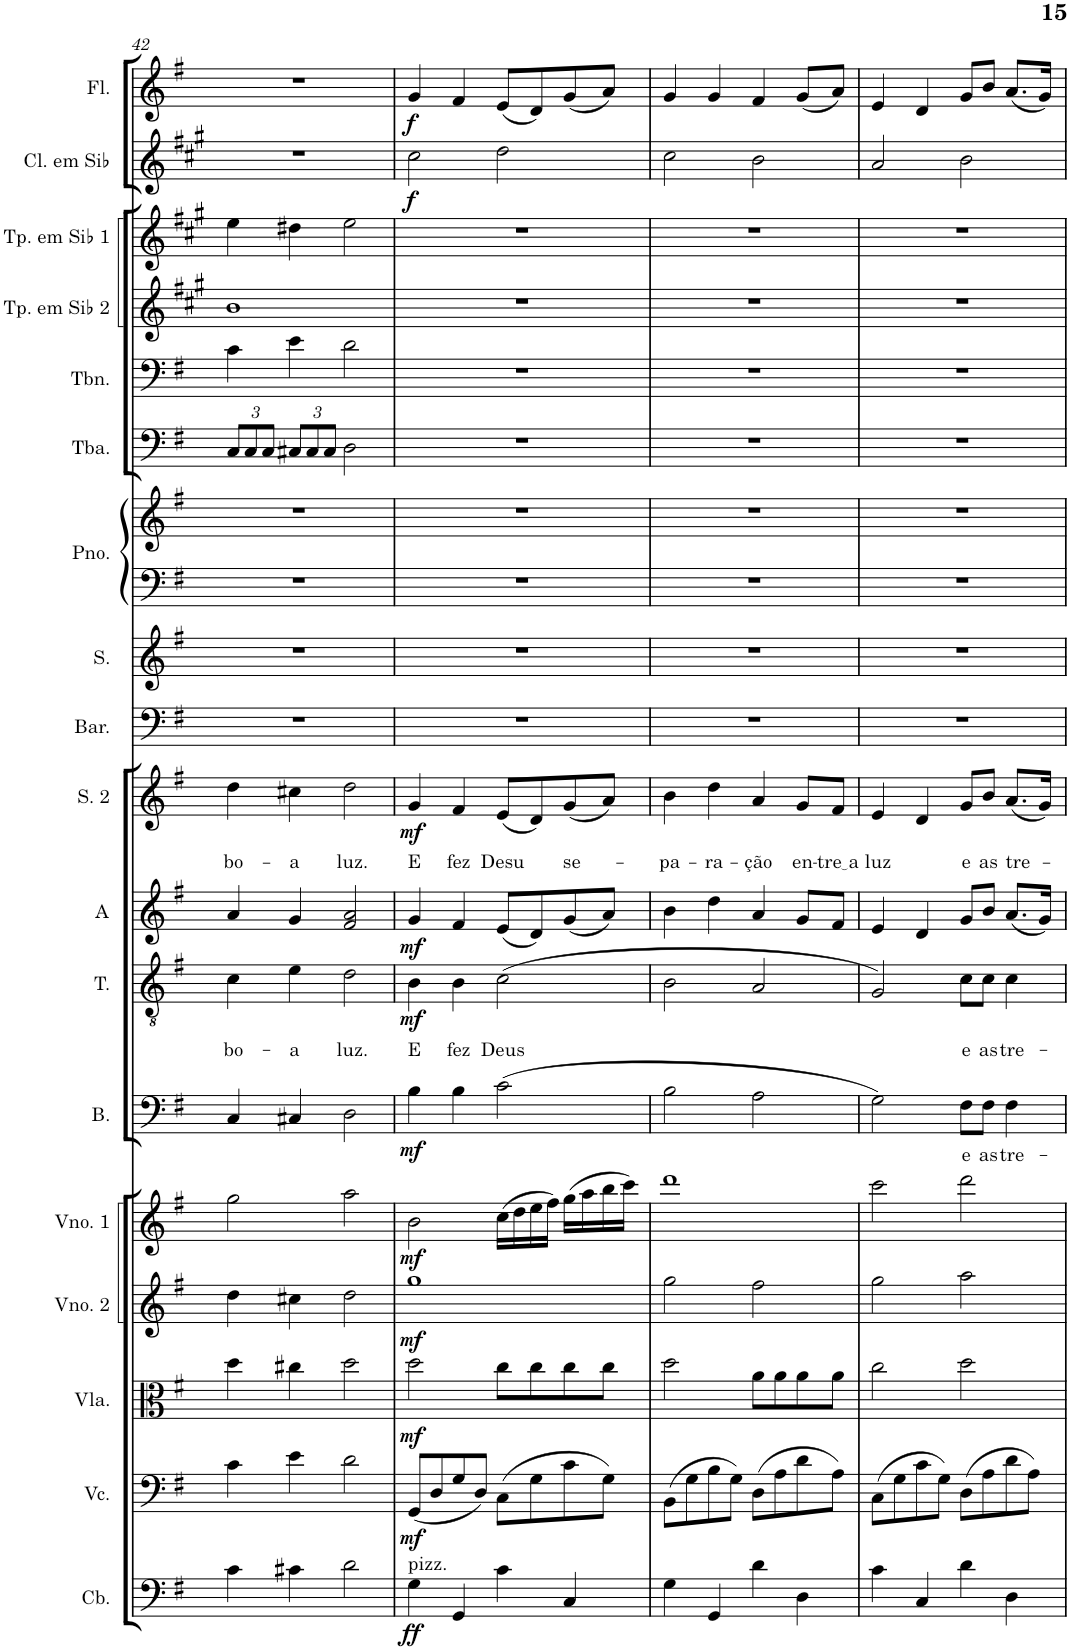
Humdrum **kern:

**kern	**dynam	**kern	**dynam	**kern	**dynam	**kern	**dynam	**kern	**dynam	**kern	**text	**dynam	**kern	**text	**dynam	**kern	**dynam	**kern	**text	**dynam	**kern	**kern	**kern	**kern	**kern	**kern	**kern	**kern	**kern	**dynam	**kern	**dynam
*part18	*part18	*part17	*part17	*part16	*part16	*part15	*part15	*part14	*part14	*part13	*part13	*part13	*part12	*part12	*part12	*part11	*part11	*part10	*part10	*part10	*part9	*part8	*part7	*part7	*part6	*part5	*part4	*part3	*part2	*part2	*part1	*part1
*staff19	*staff19	*staff18	*staff18	*staff17	*staff17	*staff16	*staff16	*staff15	*staff15	*staff14	*staff14	*staff14	*staff13	*staff13	*staff13	*staff12	*staff12	*staff11	*staff11	*staff11	*staff10	*staff9	*staff8	*staff7	*staff6	*staff5	*staff4	*staff3	*staff2	*staff2	*staff1	*staff1
*I"Contrabaixo	*	*I"Violoncelo	*	*I"Viola	*	*I"Violino 2	*	*I"Violino 1	*	*I"Baixo	*	*	*I"Tenor	*	*	*I"Alto	*	*I"Soprano 2	*	*	*I"Barítono	*I"Soprano	*I"Piano	*	*I"Tuba	*I"Trombone	*I"Trompete em Sib 2	*I"Trompete em Sib 1	*I"Clarinete em Sib	*	*I"Flauta Transversal	*
*I'Cb.	*	*I'Vc.	*	*I'Vla.	*	*I'Vno. 2	*	*I'Vno. 1	*	*I'B.	*	*	*I'T.	*	*	*I'A	*	*I'S. 2	*	*	*I'Bar.	*I'S.	*I'Pno.	*	*I'Tba.	*I'Tbn.	*I'Tp. em Sib 2	*I'Tp. em Sib 1	*I'Cl. em Sib	*	*I'Fl.	*
!!LO:PB:g=z
*clefF4	*	*clefF4	*	*clefC3	*	*clefG2	*	*clefG2	*	*clefF4	*	*	*clefGv2	*	*	*clefG2	*	*clefG2	*	*	*clefF4	*clefG2	*clefF4	*clefG2	*clefF4	*clefF4	*clefG2	*clefG2	*clefG2	*	*clefG2	*
*Trd7c12	*	*	*	*	*	*	*	*	*	*	*	*	*	*	*	*	*	*	*	*	*	*	*	*	*	*	*Trd1c2	*Trd1c2	*Trd1c2	*	*	*
*k[f#]	*	*k[f#]	*	*k[f#]	*	*k[f#]	*	*k[f#]	*	*k[f#]	*	*	*k[f#]	*	*	*k[f#]	*	*k[f#]	*	*	*k[f#]	*k[f#]	*k[f#]	*k[f#]	*k[f#]	*k[f#]	*k[f#c#g#]	*k[f#c#g#]	*k[f#c#g#]	*	*k[f#]	*
*M4/4	*	*M4/4	*	*M4/4	*	*M4/4	*	*M4/4	*	*M4/4	*	*	*M4/4	*	*	*M4/4	*	*M4/4	*	*	*M4/4	*M4/4	*M4/4	*M4/4	*M4/4	*M4/4	*M4/4	*M4/4	*M4/4	*	*M4/4	*
*met(c)	*	*met(c)	*	*met(c)	*	*met(c)	*	*met(c)	*	*met(c)	*	*	*met(c)	*	*	*met(c)	*	*met(c)	*	*	*met(c)	*met(c)	*met(c)	*met(c)	*met(c)	*met(c)	*met(c)	*met(c)	*met(c)	*	*met(c)	*
=42	=42	=42	=42	=42	=42	=42	=42	=42	=42	=42	=42	=42	=42	=42	=42	=42	=42	=42	=42	=42	=42	=42	=42	=42	=42	=42	=42	=42	=42	=42	=42	=42
!	!	!	!	!	!	!	!	!	!	!	!	!	!	!LO:LY:b	!	!	!	!	!LO:LY:b	!	!	!	!	!	!	!	!	!	!	!	!	!
*	*	*	*	*	*	*	*	*	*	*	*	*	*	*	*	*	*	*	*	*	*	*	*	*	*Xbrackettup	*	*	*	*	*	*	*
4c\	.	4c\	.	4dd\	.	4dd\	.	2gg\	.	4C/	.	.	4c\	bo-	.	4a/	.	4dd\	bo-	.	1r	1r	1r	1r	12C/L	4c\	1b	4ee\	1r	.	1r	.
.	.	.	.	.	.	.	.	.	.	.	.	.	.	.	.	.	.	.	.	.	.	.	.	.	12C/	.	.	.	.	.	.	.
.	.	.	.	.	.	.	.	.	.	.	.	.	.	.	.	.	.	.	.	.	.	.	.	.	12C/J	.	.	.	.	.	.	.
!	!	!	!	!	!	!	!	!	!	!	!	!	!	!LO:LY:b	!	!	!	!	!LO:LY:b	!	!	!	!	!	!	!	!	!	!	!	!	!
4c#X\	.	4e\	.	4cc#X\	.	4cc#X\	.	.	.	4C#X/	.	.	4e\	-a	.	4g/	.	4cc#X\	-a	.	.	.	.	.	12C#X/L	4e\	.	4dd#X\	.	.	.	.
.	.	.	.	.	.	.	.	.	.	.	.	.	.	.	.	.	.	.	.	.	.	.	.	.	12C#/	.	.	.	.	.	.	.
.	.	.	.	.	.	.	.	.	.	.	.	.	.	.	.	.	.	.	.	.	.	.	.	.	12C#/J	.	.	.	.	.	.	.
!	!	!	!	!	!	!	!	!	!	!	!	!	!	!LO:LY:b	!	!	!	!	!LO:LY:b	!	!	!	!	!	!	!	!	!	!	!	!	!
2d\	.	2d\	.	2dd\	.	2dd\	.	2aa\	.	2D\	.	.	2d\	luz.	.	2f#/ 2a/	.	2dd\	luz.	.	.	.	.	.	2D\	2d\	.	2ee\	.	.	.	.
=43	=43	=43	=43	=43	=43	=43	=43	=43	=43	=43	=43	=43	=43	=43	=43	=43	=43	=43	=43	=43	=43	=43	=43	=43	=43	=43	=43	=43	=43	=43	=43	=43
!LO:TX:a:t=pizz.	!	!	!	!	!	!	!	!	!	!	!	!	!	!	!	!	!	!	!	!	!	!	!	!	!	!	!	!	!	!	!	!
!	!LO:DY:b	!	!LO:DY:b	!	!LO:DY:b	!	!LO:DY:b	!	!LO:DY:b	!	!	!LO:DY:b	!	!LO:LY:b	!LO:DY:b	!	!LO:DY:b	!	!LO:LY:b	!LO:DY:b	!	!	!	!	!	!	!	!	!	!LO:DY:b	!	!LO:DY:b
4G\	ff	(8GG/L	mf	2dd\	mf	1gg	mf	2b\	mf	4B\	.	mf	4B\	E	mf	4g/	mf	4g/	E	mf	1r	1r	1r	1r	1r	1r	1r	1r	2cc#\	f	4g/	f
.	.	8D/	.	.	.	.	.	.	.	.	.	.	.	.	.	.	.	.	.	.	.	.	.	.	.	.	.	.	.	.	.	.
!	!	!	!	!	!	!	!	!	!	!	!	!	!	!LO:LY:b	!	!	!	!	!LO:LY:b	!	!	!	!	!	!	!	!	!	!	!	!	!
4GG/	.	8G/	.	.	.	.	.	.	.	4B\	.	.	4B\	fez	.	4f#/	.	4f#/	fez	.	.	.	.	.	.	.	.	.	.	.	4f#/	.
.	.	8D/J)	.	.	.	.	.	.	.	.	.	.	.	.	.	.	.	.	.	.	.	.	.	.	.	.	.	.	.	.	.	.
!	!	!	!	!	!	!	!	!	!	!	!	!	!	!LO:LY:b	!	!	!	!	!LO:LY:b	!	!	!	!	!	!	!	!	!	!	!	!	!
4c\	.	(8C\L	.	8cc\L	.	.	.	(16cc\LL	.	(2c\	.	.	(2c\	Deus	.	(8e/L	.	(8e/L	Desu	.	.	.	.	.	.	.	.	.	2dd\	.	(8e/L	.
.	.	.	.	.	.	.	.	16dd\	.	.	.	.	.	.	.	.	.	.	.	.	.	.	.	.	.	.	.	.	.	.	.	.
.	.	8G\	.	8cc\	.	.	.	16ee\	.	.	.	.	.	.	.	8d/)	.	8d/)	.	.	.	.	.	.	.	.	.	.	.	.	8d/)	.
.	.	.	.	.	.	.	.	16ff#\JJ)	.	.	.	.	.	.	.	.	.	.	.	.	.	.	.	.	.	.	.	.	.	.	.	.
!	!	!	!	!	!	!	!	!	!	!	!	!	!	!	!	!	!	!	!LO:LY:b	!	!	!	!	!	!	!	!	!	!	!	!	!
4C/	.	8c\	.	8cc\	.	.	.	(16gg\LL	.	.	.	.	.	.	.	(8g/	.	(8g/	se-	.	.	.	.	.	.	.	.	.	.	.	(8g/	.
.	.	.	.	.	.	.	.	16aa\	.	.	.	.	.	.	.	.	.	.	.	.	.	.	.	.	.	.	.	.	.	.	.	.
.	.	8G\J)	.	8cc\J	.	.	.	16bb\	.	.	.	.	.	.	.	8a/J)	.	8a/J)	.	.	.	.	.	.	.	.	.	.	.	.	8a/J)	.
.	.	.	.	.	.	.	.	16ccc\JJ)	.	.	.	.	.	.	.	.	.	.	.	.	.	.	.	.	.	.	.	.	.	.	.	.
=44	=44	=44	=44	=44	=44	=44	=44	=44	=44	=44	=44	=44	=44	=44	=44	=44	=44	=44	=44	=44	=44	=44	=44	=44	=44	=44	=44	=44	=44	=44	=44	=44
!	!	!	!	!	!	!	!	!	!	!	!	!	!	!	!	!	!	!	!LO:LY:b	!	!	!	!	!	!	!	!	!	!	!	!	!
4G\	.	(8BB\L	.	2dd\	.	2gg\	.	1ddd	.	2B\	.	.	2B\	.	.	4b\	.	4b\	-pa-	.	1r	1r	1r	1r	1r	1r	1r	1r	2cc#\	.	4g/	.
.	.	8G\	.	.	.	.	.	.	.	.	.	.	.	.	.	.	.	.	.	.	.	.	.	.	.	.	.	.	.	.	.	.
!	!	!	!	!	!	!	!	!	!	!	!	!	!	!	!	!	!	!	!LO:LY:b	!	!	!	!	!	!	!	!	!	!	!	!	!
4GG/	.	8B\	.	.	.	.	.	.	.	.	.	.	.	.	.	4dd\	.	4dd\	-ra-	.	.	.	.	.	.	.	.	.	.	.	4g/	.
.	.	8G\J)	.	.	.	.	.	.	.	.	.	.	.	.	.	.	.	.	.	.	.	.	.	.	.	.	.	.	.	.	.	.
!	!	!	!	!	!	!	!	!	!	!	!	!	!	!	!	!	!	!	!LO:LY:b	!	!	!	!	!	!	!	!	!	!	!	!	!
4d\	.	(8D\L	.	8a\L	.	2ff#\	.	.	.	2A\	.	.	2A/	.	.	4a/	.	4a/	-ção	.	.	.	.	.	.	.	.	.	2b\	.	4f#/	.
.	.	8A\	.	8a\	.	.	.	.	.	.	.	.	.	.	.	.	.	.	.	.	.	.	.	.	.	.	.	.	.	.	.	.
!	!	!	!	!	!	!	!	!	!	!	!	!	!	!	!	!	!	!	!LO:LY:b	!	!	!	!	!	!	!	!	!	!	!	!	!
4D\	.	8d\	.	8a\	.	.	.	.	.	.	.	.	.	.	.	8g/L	.	8g/L	en-	.	.	.	.	.	.	.	.	.	.	.	(8g/L	.
!	!	!	!	!	!	!	!	!	!	!	!	!	!	!	!	!	!	!	!LO:LY:b	!	!	!	!	!	!	!	!	!	!	!	!	!
.	.	8A\J)	.	8a\J	.	.	.	.	.	.	.	.	.	.	.	8f#/J	.	8f#/J	tre a	.	.	.	.	.	.	.	.	.	.	.	8a/J)	.
=45	=45	=45	=45	=45	=45	=45	=45	=45	=45	=45	=45	=45	=45	=45	=45	=45	=45	=45	=45	=45	=45	=45	=45	=45	=45	=45	=45	=45	=45	=45	=45	=45
!	!	!	!	!	!	!	!	!	!	!	!	!	!	!	!	!	!	!	!LO:LY:b	!	!	!	!	!	!	!	!	!	!	!	!	!
4c\	.	(8C\L	.	2cc\	.	2gg\	.	2ccc\	.	2G\)	.	.	2G/)	.	.	4e/	.	4e/	luz	.	1r	1r	1r	1r	1r	1r	1r	1r	2a/	.	4e/	.
.	.	8G\	.	.	.	.	.	.	.	.	.	.	.	.	.	.	.	.	.	.	.	.	.	.	.	.	.	.	.	.	.	.
4C/	.	8c\	.	.	.	.	.	.	.	.	.	.	.	.	.	4d/	.	4d/	.	.	.	.	.	.	.	.	.	.	.	.	4d/	.
.	.	8G\J)	.	.	.	.	.	.	.	.	.	.	.	.	.	.	.	.	.	.	.	.	.	.	.	.	.	.	.	.	.	.
!	!	!	!	!	!	!	!	!	!	!	!LO:LY:b	!	!	!LO:LY:b	!	!	!	!	!LO:LY:b	!	!	!	!	!	!	!	!	!	!	!	!	!
4d\	.	(8D\L	.	2dd\	.	2aa\	.	2ddd\	.	8F#\L	e	.	8c\L	e	.	8g/L	.	8g/L	e	.	.	.	.	.	.	.	.	.	2b\	.	8g/L	.
!	!	!	!	!	!	!	!	!	!	!	!LO:LY:b	!	!	!LO:LY:b	!	!	!	!	!LO:LY:b	!	!	!	!	!	!	!	!	!	!	!	!	!
.	.	8A\	.	.	.	.	.	.	.	8F#\J	as	.	8c\J	as	.	8b/J	.	8b/J	as	.	.	.	.	.	.	.	.	.	.	.	8b/J	.
!	!	!	!	!	!	!	!	!	!	!	!LO:LY:b	!	!	!LO:LY:b	!	!	!	!	!LO:LY:b	!	!	!	!	!	!	!	!	!	!	!	!	!
4D\	.	8d\	.	.	.	.	.	.	.	4F#\	tre-	.	4c\	tre-	.	(8.a/L	.	(8.a/L	tre-	.	.	.	.	.	.	.	.	.	.	.	(8.a/L	.
.	.	8A\J)	.	.	.	.	.	.	.	.	.	.	.	.	.	.	.	.	.	.	.	.	.	.	.	.	.	.	.	.	.	.
.	.	.	.	.	.	.	.	.	.	.	.	.	.	.	.	16g/Jk)	.	16g/Jk)	.	.	.	.	.	.	.	.	.	.	.	.	16g/Jk)	.
=	=	=	=	=	=	=	=	=	=	=	=	=	=	=	=	=	=	=	=	=	=	=	=	=	=	=	=	=	=	=	=	=
*-	*-	*-	*-	*-	*-	*-	*-	*-	*-	*-	*-	*-	*-	*-	*-	*-	*-	*-	*-	*-	*-	*-	*-	*-	*-	*-	*-	*-	*-	*-	*-	*-
